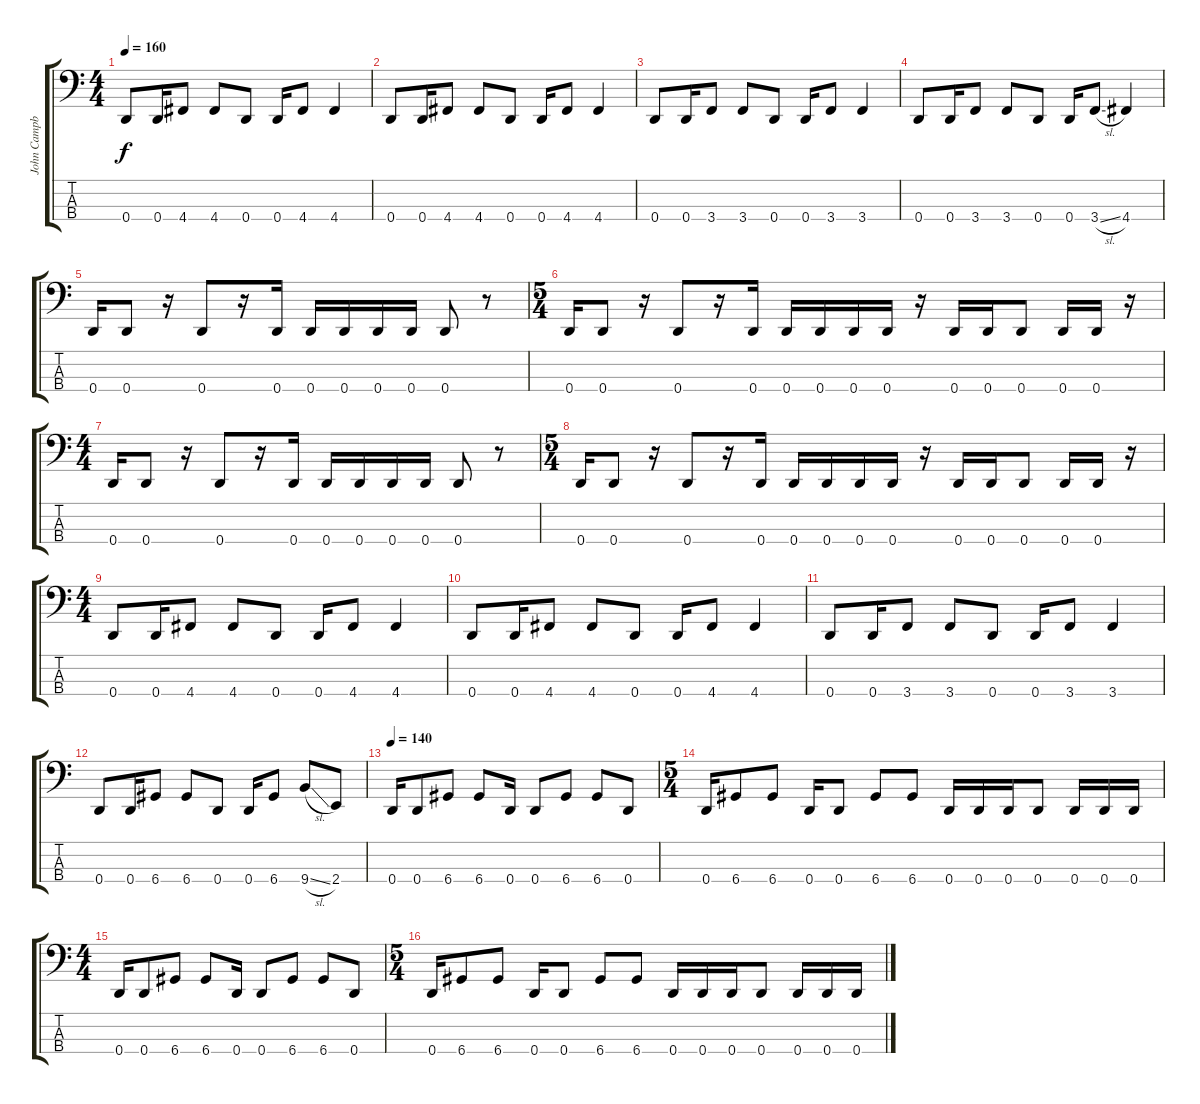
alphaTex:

\track ("John Campbell" "John Campb") {instrument electricbasspick}
\staff {score tabs}
\tuning (G2 D2 A1 D1) {hide}
\ts (4 4)
\tempo 160
\clef f4
\ks c
0.4.8{dy f} 0.4.16 4.4.8 4.4.8 0.4.8 0.4.16 4.4.8 4.4.4 |
0.4.8 0.4.16 4.4.8 4.4.8 0.4.8 0.4.16 4.4.8 4.4.4 |
0.4.8 0.4.16 3.4.8 3.4.8 0.4.8 0.4.16 3.4.8 3.4.4 |
0.4.8 0.4.16 3.4.8 3.4.8 0.4.8 0.4.16 3.4{sl}.8 4.4.4 |
0.4.16 0.4.8 r.16 0.4.8 r.16 0.4.16 0.4.16 0.4.16 0.4.16 0.4.16 0.4.8 r.8 |
\ts (5 4)
0.4.16 0.4.8 r.16 0.4.8 r.16 0.4.16 0.4.16 0.4.16 0.4.16 0.4.16 r.16 0.4.16 0.4.16 0.4.8 0.4.16 0.4.16 r.16 |
\ts (4 4)
0.4.16 0.4.8 r.16 0.4.8 r.16 0.4.16 0.4.16 0.4.16 0.4.16 0.4.16 0.4.8 r.8 |
\ts (5 4)
0.4.16 0.4.8 r.16 0.4.8 r.16 0.4.16 0.4.16 0.4.16 0.4.16 0.4.16 r.16 0.4.16 0.4.16 0.4.8 0.4.16 0.4.16 r.16 |
\ts (4 4)
0.4.8 0.4.16 4.4.8 4.4.8 0.4.8 0.4.16 4.4.8 4.4.4 |
0.4.8 0.4.16 4.4.8 4.4.8 0.4.8 0.4.16 4.4.8 4.4.4 |
0.4.8 0.4.16 3.4.8 3.4.8 0.4.8 0.4.16 3.4.8 3.4.4 |
0.4.8 0.4.16 6.4.8 6.4.8 0.4.8 0.4.16 6.4.8 9.4{sl}.8 2.4.8 |
\tempo 140
0.4.16 0.4.8 6.4.8 6.4.8 0.4.16 0.4.8 6.4.8 6.4.8 0.4.8 |
\ts (5 4)
0.4.16 6.4.8 6.4.8 0.4.16 0.4.8 6.4.8 6.4.8 0.4.16 0.4.16 0.4.16 0.4.8 0.4.16 0.4.16 0.4.16 |
\ts (4 4)
0.4.16 0.4.8 6.4.8 6.4.8 0.4.16 0.4.8 6.4.8 6.4.8 0.4.8 |
\ts (5 4)
0.4.16 6.4.8 6.4.8 0.4.16 0.4.8 6.4.8 6.4.8 0.4.16 0.4.16 0.4.16 0.4.8 0.4.16 0.4.16 0.4.16
